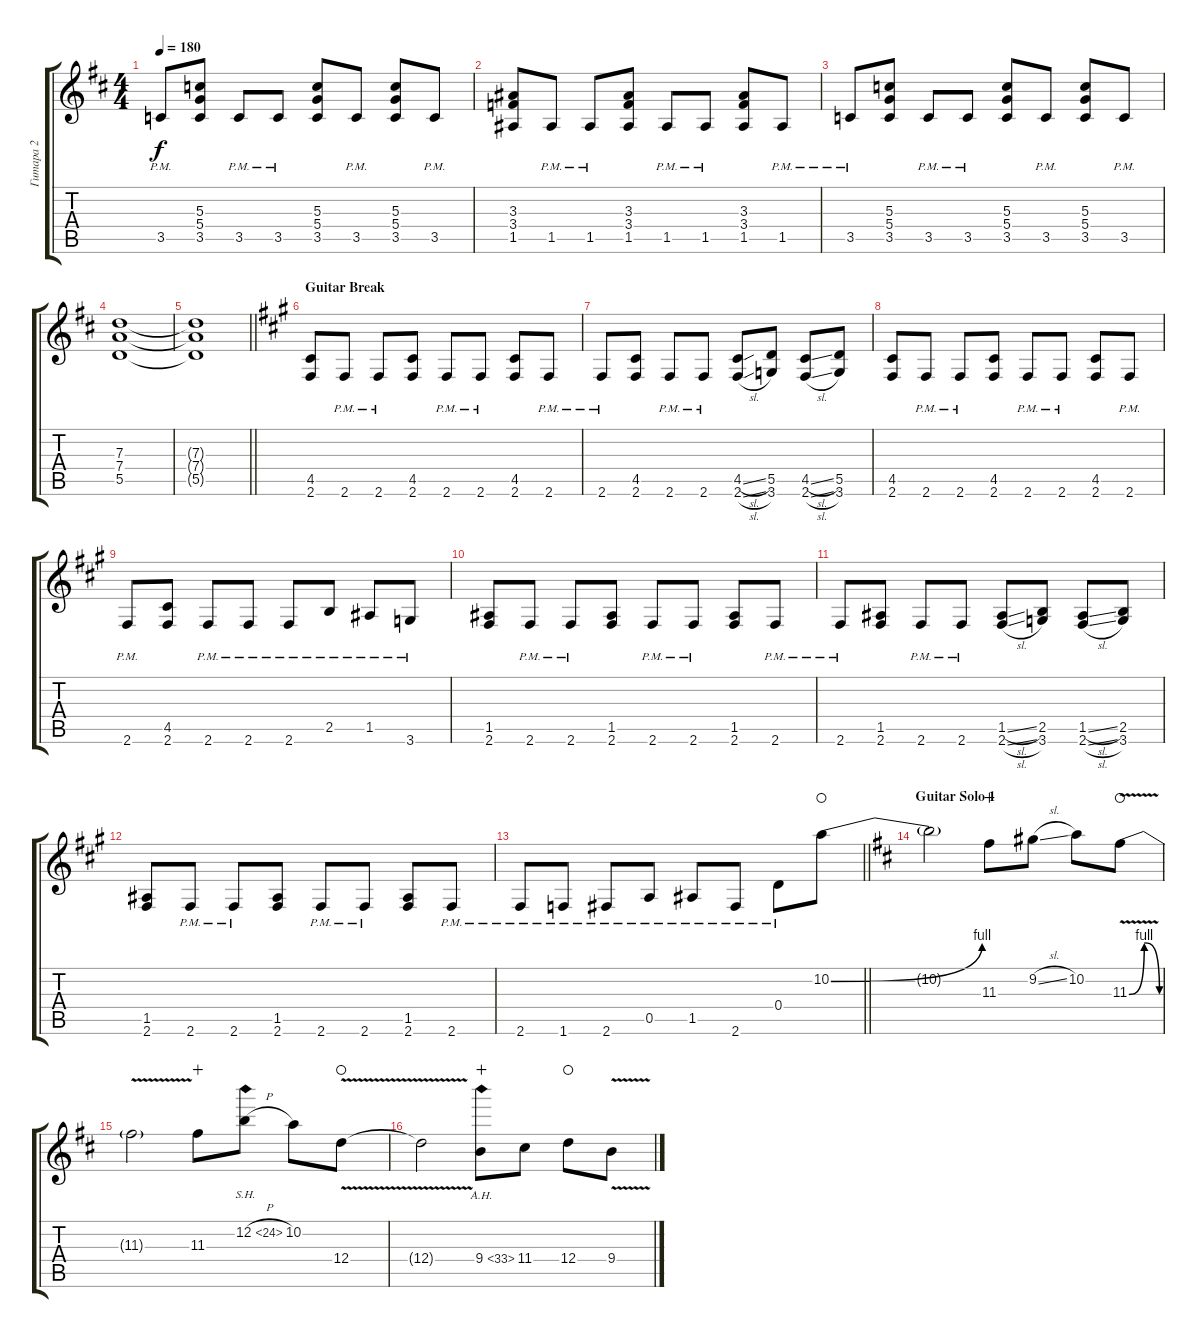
\track ("Гитара 2" "Гитара 2") {instrument distortionguitar}
\staff {score tabs}
\tuning (E4 B3 G3 D3 A2 E2) {hide}
\ts (4 4)
\tempo 180
\clef g2
\ks bminor
3.5{pm}.8{dy f} (5.3 5.4 3.5).8 3.5{pm}.8 3.5{pm}.8 (5.3 5.4 3.5).8 3.5{pm}.8 (5.3 5.4 3.5).8 3.5{pm}.8 |
(3.3 3.4 1.5).8 1.5{pm}.8 1.5{pm}.8 (3.3 3.4 1.5).8 1.5{pm}.8 1.5{pm}.8 (3.3 3.4 1.5).8 1.5{pm}.8 |
3.5{pm}.8 (5.3 5.4 3.5).8 3.5{pm}.8 3.5{pm}.8 (5.3 5.4 3.5).8 3.5{pm}.8 (5.3 5.4 3.5).8 3.5{pm}.8 |
(7.3 7.4 5.5).1 |
\barLineRight lightlight
(7.3{t} 7.4{t} 5.5{t}).1 |
\section ("" "Guitar Break")
\ks f#minor
(4.5 2.6).8 2.6{pm}.8 2.6{pm}.8 (4.5 2.6).8 2.6{pm}.8 2.6{pm}.8 (4.5 2.6).8 2.6{pm}.8 |
2.6{pm}.8 (4.5 2.6).8 2.6{pm}.8 2.6{pm}.8 (4.5{sl} 2.6{sl}).8 (5.5 3.6).8 (4.5{sl} 2.6{sl}).8 (5.5 3.6).8 |
(4.5 2.6).8 2.6{pm}.8 2.6{pm}.8 (4.5 2.6).8 2.6{pm}.8 2.6{pm}.8 (4.5 2.6).8 2.6{pm}.8 |
2.6{pm}.8 (4.5 2.6).8 2.6{pm}.8 2.6{pm}.8 2.6{pm}.8 2.5{pm}.8 1.5{pm}.8 3.6{pm}.8 |
(1.5 2.6).8 2.6{pm}.8 2.6{pm}.8 (1.5 2.6).8 2.6{pm}.8 2.6{pm}.8 (1.5 2.6).8 2.6{pm}.8 |
2.6{pm}.8 (1.5 2.6).8 2.6{pm}.8 2.6{pm}.8 (1.5{sl} 2.6{sl}).8 (2.5 3.6).8 (1.5{sl} 2.6{sl}).8 (2.5 3.6).8 |
(1.5 2.6).8 2.6{pm}.8 2.6{pm}.8 (1.5 2.6).8 2.6{pm}.8 2.6{pm}.8 (1.5 2.6).8 2.6{pm}.8 |
\barLineRight lightlight
2.6{pm}.8 1.6{pm}.8 2.6{pm}.8 0.5{pm}.8 1.5{pm}.8 2.6{pm}.8 0.4{pm}.8 10.2{be (bend 0 0 60 4)}.8{volume 10 waho} |
\section ("" "Guitar Solo 1")
\ks bminor
10.2{t}.2 11.3.8{wahc} 9.2{sl}.8 10.2.8 11.3{be (bendrelease 0 0 8 4 49 4 60 0) v}.8{waho} |
11.3{t}.2 11.3.8{wahc} 12.2{sh 12 h}.8 10.2.8 12.4{v}.8{waho} |
12.4{t}.2 9.4{ah 24}.8{wahc} 11.4.8 12.4.8{waho} 9.4{v}.8
